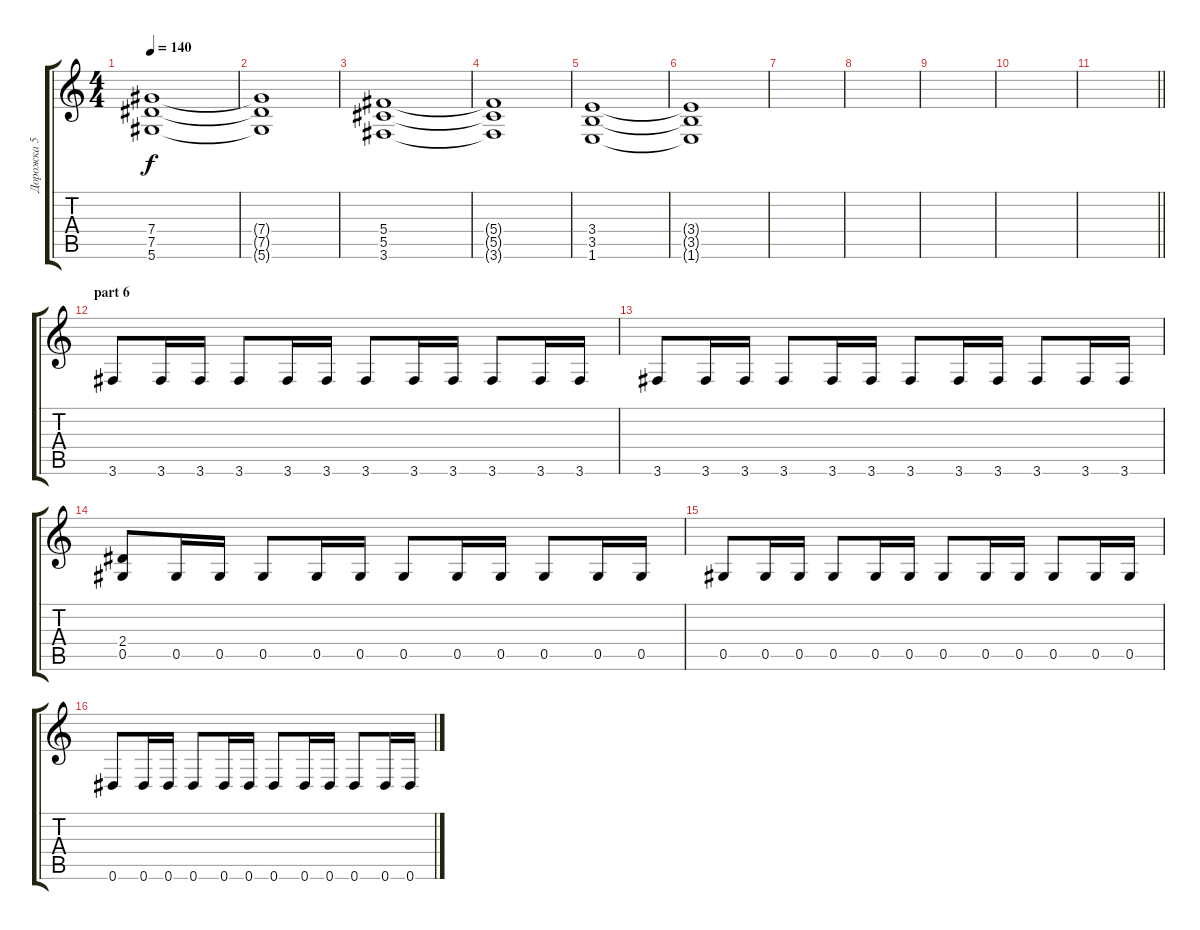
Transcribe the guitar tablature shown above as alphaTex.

\track ("Дорожка 5" "Дорожка 5") {instrument distortionguitar}
\staff {score tabs}
\tuning (Eb4 Bb3 Gb3 Db3 Ab2 Eb2) {hide}
\ts (4 4)
\tempo 140
\clef g2
\ks c
(7.4 7.5 5.6).1{dy f} |
(7.4{t} 7.5{t} 5.6{t}).1 |
(5.4 5.5 3.6).1 |
(5.4{t} 5.5{t} 3.6{t}).1 |
(3.4 3.5 1.6).1 |
(3.4{t} 3.5{t} 1.6{t}).1 |
|
|
|
|
\barLineRight lightlight
|
\section ("" "part 6")
3.6.8 3.6.16 3.6.16 3.6.8 3.6.16 3.6.16 3.6.8 3.6.16 3.6.16 3.6.8 3.6.16 3.6.16 |
3.6.8 3.6.16 3.6.16 3.6.8 3.6.16 3.6.16 3.6.8 3.6.16 3.6.16 3.6.8 3.6.16 3.6.16 |
(2.4 0.5).8 0.5.16 0.5.16 0.5.8 0.5.16 0.5.16 0.5.8 0.5.16 0.5.16 0.5.8 0.5.16 0.5.16 |
0.5.8 0.5.16 0.5.16 0.5.8 0.5.16 0.5.16 0.5.8 0.5.16 0.5.16 0.5.8 0.5.16 0.5.16 |
0.6.8 0.6.16 0.6.16 0.6.8 0.6.16 0.6.16 0.6.8 0.6.16 0.6.16 0.6.8 0.6.16 0.6.16
